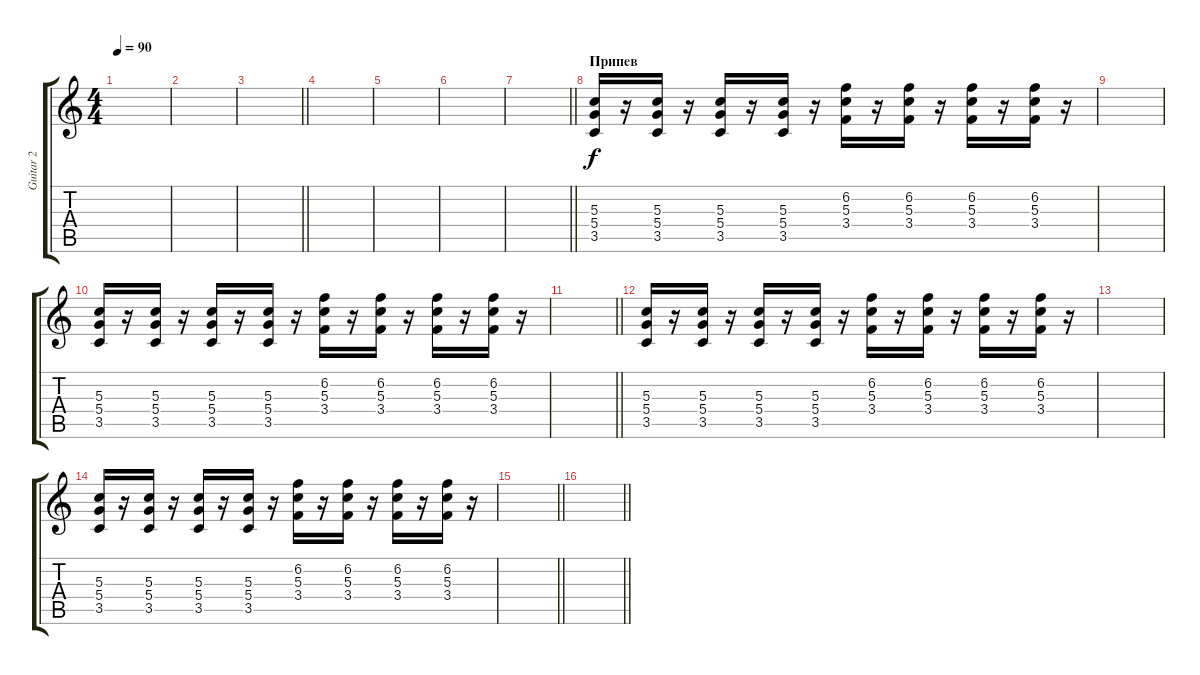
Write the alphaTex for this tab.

\track ("Guitar 2" "Guitar 2") {instrument overdrivenguitar}
\staff {score tabs}
\tuning (E4 B3 G3 D3 A2 E2) {hide}
\ts (4 4)
\tempo 90
\clef g2
\ks c
|
|
\barLineRight lightlight
|
|
|
|
\barLineRight lightlight
|
\section ("" "Припев")
(5.3 5.4 3.5).16 r.16 (5.3 5.4 3.5).16 r.16 (5.3 5.4 3.5).16 r.16 (5.3 5.4 3.5).16 r.16 (6.2 5.3 3.4).16 r.16 (6.2 5.3 3.4).16 r.16 (6.2 5.3 3.4).16 r.16 (6.2 5.3 3.4).16 r.16 |
|
(5.3 5.4 3.5).16 r.16 (5.3 5.4 3.5).16 r.16 (5.3 5.4 3.5).16 r.16 (5.3 5.4 3.5).16 r.16 (6.2 5.3 3.4).16 r.16 (6.2 5.3 3.4).16 r.16 (6.2 5.3 3.4).16 r.16 (6.2 5.3 3.4).16 r.16 |
\barLineRight lightlight
|
(5.3 5.4 3.5).16 r.16 (5.3 5.4 3.5).16 r.16 (5.3 5.4 3.5).16 r.16 (5.3 5.4 3.5).16 r.16 (6.2 5.3 3.4).16 r.16 (6.2 5.3 3.4).16 r.16 (6.2 5.3 3.4).16 r.16 (6.2 5.3 3.4).16 r.16 |
|
(5.3 5.4 3.5).16 r.16 (5.3 5.4 3.5).16 r.16 (5.3 5.4 3.5).16 r.16 (5.3 5.4 3.5).16 r.16 (6.2 5.3 3.4).16 r.16 (6.2 5.3 3.4).16 r.16 (6.2 5.3 3.4).16 r.16 (6.2 5.3 3.4).16 r.16 |
\barLineRight lightlight
|
\barLineRight lightlight
